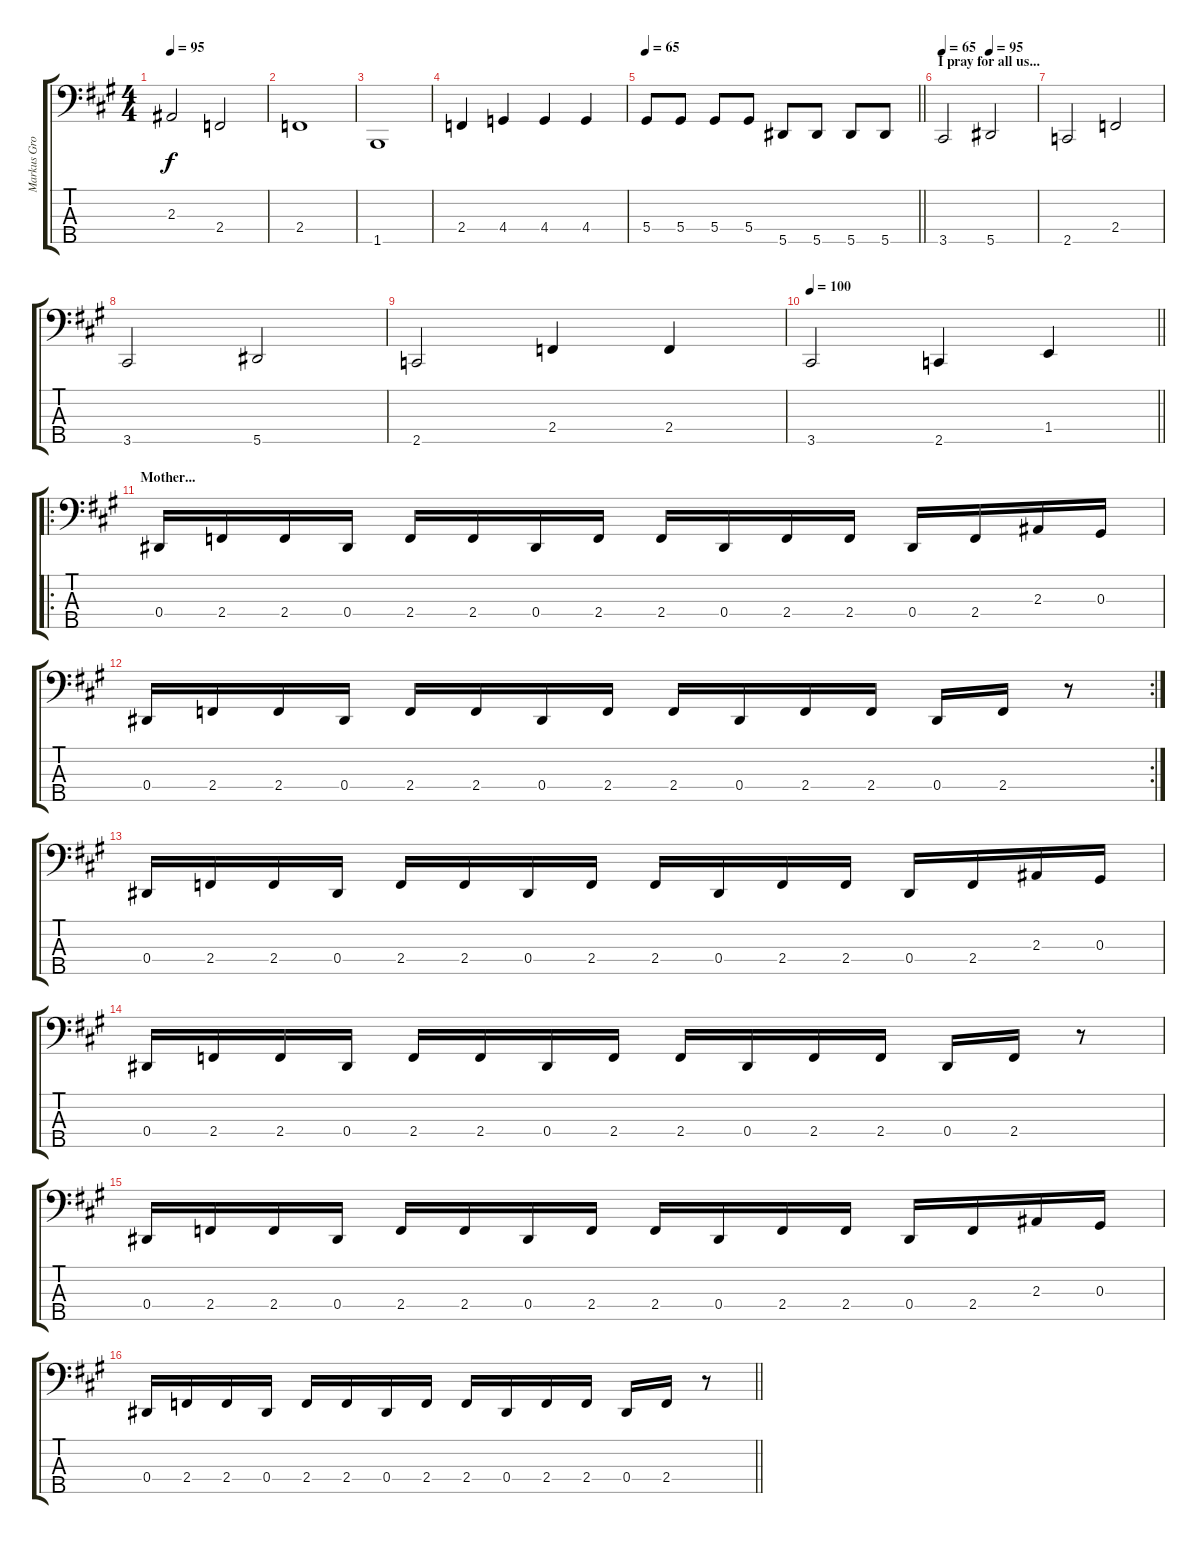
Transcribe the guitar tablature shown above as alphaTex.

\track ("Markus Grosskopf" "Markus Gro") {instrument electricbassfinger}
\staff {score tabs}
\tuning (Gb2 Db2 Ab1 Eb1 Bb0) {hide}
\ts (4 4)
\tempo 95
\clef f4
\ks f#minor
2.3.2{dy f} 2.4.2 |
2.4.1 |
1.5.1 |
2.4.4 4.4.4 4.4.4 4.4.4 |
\tempo 65
\barLineRight lightlight
5.4.8 5.4.8 5.4.8 5.4.8 5.5.8 5.5.8 5.5.8 5.5.8 |
\section ("" "I pray for all us...")
\tempo 65
\tempo (95 0.5)
3.5.2 5.5.2 |
2.5.2 2.4.2 |
3.5.2 5.5.2 |
2.5.2 2.4.4 2.4.4 |
\tempo 100
\barLineRight lightlight
3.5.2 2.5.4 1.4.4 |
\ro
\section ("" "Mother...")
0.4.16 2.4.16 2.4.16 0.4.16 2.4.16 2.4.16 0.4.16 2.4.16 2.4.16 0.4.16 2.4.16 2.4.16 0.4.16 2.4.16 2.3.16 0.3.16 |
\rc 2
0.4.16 2.4.16 2.4.16 0.4.16 2.4.16 2.4.16 0.4.16 2.4.16 2.4.16 0.4.16 2.4.16 2.4.16 0.4.16 2.4.16 r.8 |
0.4.16 2.4.16 2.4.16 0.4.16 2.4.16 2.4.16 0.4.16 2.4.16 2.4.16 0.4.16 2.4.16 2.4.16 0.4.16 2.4.16 2.3.16 0.3.16 |
0.4.16 2.4.16 2.4.16 0.4.16 2.4.16 2.4.16 0.4.16 2.4.16 2.4.16 0.4.16 2.4.16 2.4.16 0.4.16 2.4.16 r.8 |
0.4.16 2.4.16 2.4.16 0.4.16 2.4.16 2.4.16 0.4.16 2.4.16 2.4.16 0.4.16 2.4.16 2.4.16 0.4.16 2.4.16 2.3.16 0.3.16 |
\barLineRight lightlight
0.4.16 2.4.16 2.4.16 0.4.16 2.4.16 2.4.16 0.4.16 2.4.16 2.4.16 0.4.16 2.4.16 2.4.16 0.4.16 2.4.16 r.8
